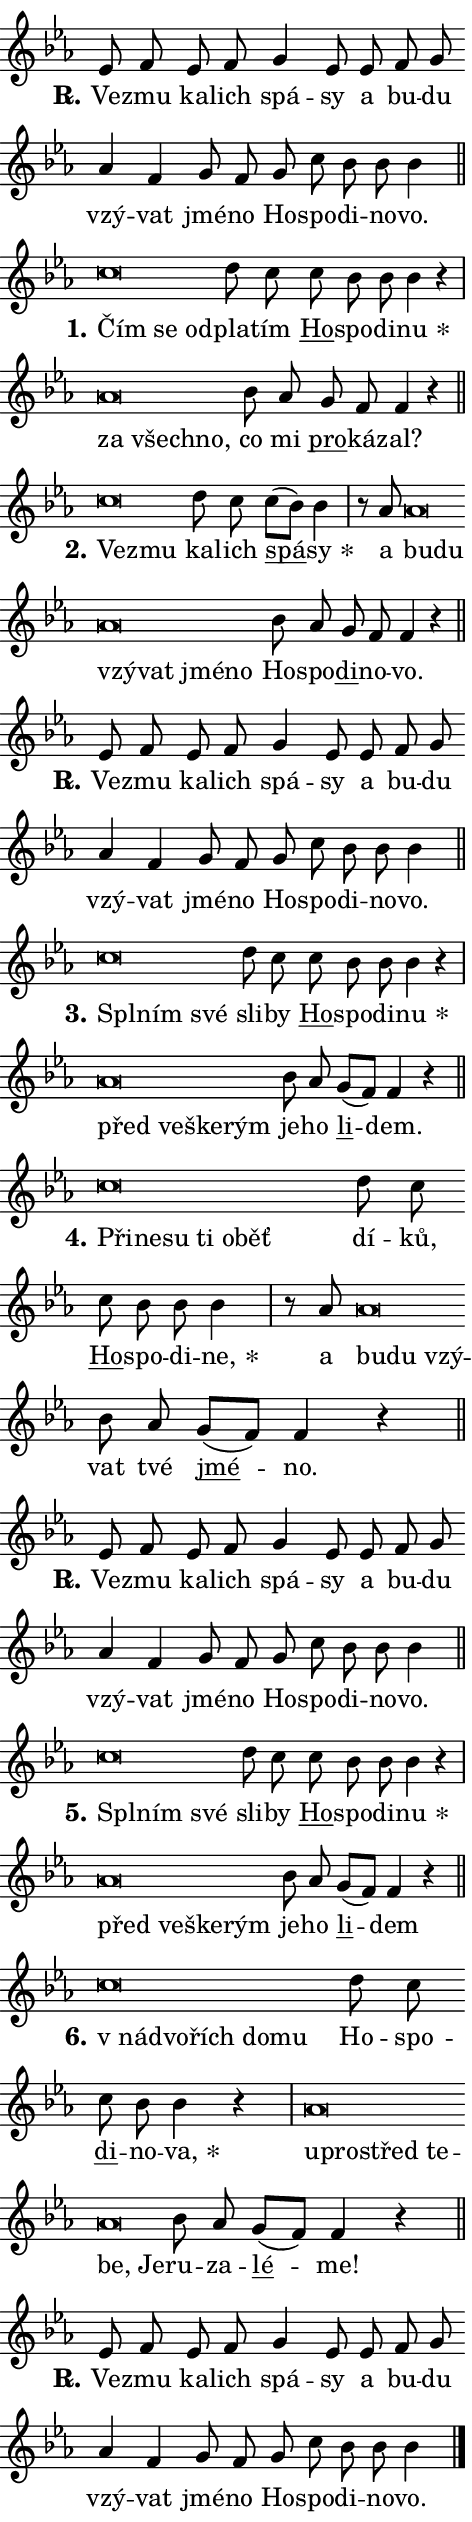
\version "2.24.0"
\header { tagline = "" }
\paper {
  indent = 0\cm
  top-margin = 0\cm
  right-margin = 0.13\cm % to fit lyric hyphens
  bottom-margin = 0\cm
  left-margin = 0\cm
  paper-width = 8\cm
  page-breaking = #ly:one-page-breaking
  system-system-spacing.basic-distance = #11
  score-system-spacing.basic-distance = #11
  ragged-last = ##f
}


%% Author: Thomas Morley
%% https://lists.gnu.org/archive/html/lilypond-user/2020-05/msg00002.html
#(define (line-position grob)
"Returns position of @var[grob} in current system:
   @code{'start}, if at first time-step
   @code{'end}, if at last time-step
   @code{'middle} otherwise
"
  (let* ((col (ly:item-get-column grob))
         (ln (ly:grob-object col 'left-neighbor))
         (rn (ly:grob-object col 'right-neighbor))
         (col-to-check-left (if (ly:grob? ln) ln col))
         (col-to-check-right (if (ly:grob? rn) rn col))
         (break-dir-left
           (and
             (ly:grob-property col-to-check-left 'non-musical #f)
             (ly:item-break-dir col-to-check-left)))
         (break-dir-right
           (and
             (ly:grob-property col-to-check-right 'non-musical #f)
             (ly:item-break-dir col-to-check-right))))
        (cond ((eqv? 1 break-dir-left) 'start)
              ((eqv? -1 break-dir-right) 'end)
              (else 'middle))))

#(define (tranparent-at-line-position vctor)
  (lambda (grob)
  "Relying on @code{line-position} select the relevant enry from @var{vctor}.
Used to determine transparency,"
    (case (line-position grob)
      ((end) (not (vector-ref vctor 0)))
      ((middle) (not (vector-ref vctor 1)))
      ((start) (not (vector-ref vctor 2))))))

noteHeadBreakVisibility =
#(define-music-function (break-visibility)(vector?)
"Makes @code{NoteHead}s transparent relying on @var{break-visibility}"
#{
  \override NoteHead.transparent =
    #(tranparent-at-line-position break-visibility)
#})

#(define delete-ledgers-for-transparent-note-heads
  (lambda (grob)
    "Reads whether a @code{NoteHead} is transparent.
If so this @code{NoteHead} is removed from @code{'note-heads} from
@var{grob}, which is supposed to be @code{LedgerLineSpanner}.
As a result ledgers are not printed for this @code{NoteHead}"
    (let* ((nhds-array (ly:grob-object grob 'note-heads))
           (nhds-list
             (if (ly:grob-array? nhds-array)
                 (ly:grob-array->list nhds-array)
                 '()))
           ;; Relies on the transparent-property being done before
           ;; Staff.LedgerLineSpanner.after-line-breaking is executed.
           ;; This is fragile ...
           (to-keep
             (remove
               (lambda (nhd)
                 (ly:grob-property nhd 'transparent #f))
               nhds-list)))
      ;; TODO find a better method to iterate over grob-arrays, similiar
      ;; to filter/remove etc for lists
      ;; For now rebuilt from scratch
      (set! (ly:grob-object grob 'note-heads)  '())
      (for-each
        (lambda (nhd)
          (ly:pointer-group-interface::add-grob grob 'note-heads nhd))
        to-keep))))

squashNotes = {
  \override NoteHead.X-extent = #'(-0.2 . 0.2)
  \override NoteHead.Y-extent = #'(-0.75 . 0)
  \override NoteHead.stencil =
    #(lambda (grob)
       (let ((pos (ly:grob-property grob 'staff-position)))
         (begin
           (if (< pos -7) (display "ERROR: Lower brevis then expected\n") (display ""))
           (if (<= pos -6) ly:text-interface::print ly:note-head::print))))
}
unSquashNotes = {
  \revert NoteHead.X-extent
  \revert NoteHead.Y-extent
  \revert NoteHead.stencil
}

hideNotes = \noteHeadBreakVisibility #begin-of-line-visible
unHideNotes = \noteHeadBreakVisibility #all-visible

% work-around for resetting accidentals
% https://lilypond.org/doc/v2.23/Documentation/notation/displaying-rhythms#unmetered-music
cadenzaMeasure = {
  \cadenzaOff
  \partial 1024 s1024
  \cadenzaOn
}

#(define-markup-command (accent layout props text) (markup?)
  "Underline accented syllable"
  (interpret-markup layout props
    #{\markup \override #'(offset . 4.3) \underline { #text }#}))

responsum = \markup \concat {
  "R" \hspace #-1.05 \path #0.1 #'((moveto 0 0.07) (lineto 0.9 0.8)) \hspace #0.05 "."
}

spaceSize = #0.6828661417322834 % exact space size for TeX Gyre Schola

\layout {
  \context {
    \Staff
    \remove "Time_signature_engraver"
    \override LedgerLineSpanner.after-line-breaking = #delete-ledgers-for-transparent-note-heads
  }
  \context {
    \Lyrics {
      \override LyricSpace.minimum-distance = \spaceSize
      \override LyricText.font-name = #"TeX Gyre Schola"
      \override LyricText.font-size = 1
      \override StanzaNumber.font-name = #"TeX Gyre Schola Bold"
      \override StanzaNumber.font-size = 1
    }
  }
  \context {
    \Score 
    \override NoteHead.text =
      #(lambda (grob) 
        (let ((pos (ly:grob-property grob 'staff-position)))
          #{\markup {
            \combine
              \halign #-0.55 \raise #(if (= pos -6) 0 0.5) \override #'(thickness . 2) \draw-line #'(3.2 . 0)
              \musicglyph "noteheads.sM1"
          }#}))
  }
}

% magnetic-lyrics.ily
%
%   written by
%     Jean Abou Samra <jean@abou-samra.fr>
%     Werner Lemberg <wl@gnu.org>
%
%   adapted by
%     Jiri Hon <jiri.hon@gmail.com>
%
% Version 2022-Apr-15

% https://www.mail-archive.com/lilypond-user@gnu.org/msg149350.html

#(define (Left_hyphen_pointer_engraver context)
   "Collect syllable-hyphen-syllable occurrences in lyrics and store
them in properties.  This engraver only looks to the left.  For
example, if the lyrics input is @code{foo -- bar}, it does the
following.

@itemize @bullet
@item
Set the @code{text} property of the @code{LyricHyphen} grob between
@q{foo} and @q{bar} to @code{foo}.

@item
Set the @code{left-hyphen} property of the @code{LyricText} grob with
text @q{foo} to the @code{LyricHyphen} grob between @q{foo} and
@q{bar}.
@end itemize

Use this auxiliary engraver in combination with the
@code{lyric-@/text::@/apply-@/magnetic-@/offset!} hook."
   (let ((hyphen #f)
         (text #f))
     (make-engraver
      (acknowledgers
       ((lyric-syllable-interface engraver grob source-engraver)
        (set! text grob)))
      (end-acknowledgers
       ((lyric-hyphen-interface engraver grob source-engraver)
        ;(when (not (grob::has-interface grob 'lyric-space-interface))
          (set! hyphen grob)));)
      ((stop-translation-timestep engraver)
       (when (and text hyphen)
         (ly:grob-set-object! text 'left-hyphen hyphen))
       (set! text #f)
       (set! hyphen #f)))))

#(define (lyric-text::apply-magnetic-offset! grob)
   "If the space between two syllables is less than the value in
property @code{LyricText@/.details@/.squash-threshold}, move the right
syllable to the left so that it gets concatenated with the left
syllable.

Use this function as a hook for
@code{LyricText@/.after-@/line-@/breaking} if the
@code{Left_@/hyphen_@/pointer_@/engraver} is active."
   (let ((hyphen (ly:grob-object grob 'left-hyphen #f)))
     (when hyphen
       (let ((left-text (ly:spanner-bound hyphen LEFT)))
         (when (grob::has-interface left-text 'lyric-syllable-interface)
           (let* ((common (ly:grob-common-refpoint grob left-text X))
                  (this-x-ext (ly:grob-extent grob common X))
                  (left-x-ext
                   (begin
                     ;; Trigger magnetism for left-text.
                     (ly:grob-property left-text 'after-line-breaking)
                     (ly:grob-extent left-text common X)))
                  ;; `delta` is the gap width between two syllables.
                  (delta (- (interval-start this-x-ext)
                            (interval-end left-x-ext)))
                  (details (ly:grob-property grob 'details))
                  (threshold (assoc-get 'squash-threshold details 0.2)))
             (when (< delta threshold)
               (let* (;; We have to manipulate the input text so that
                      ;; ligatures crossing syllable boundaries are not
                      ;; disabled.  For languages based on the Latin
                      ;; script this is essentially a beautification.
                      ;; However, for non-Western scripts it can be a
                      ;; necessity.
                      (lt (ly:grob-property left-text 'text))
                      (rt (ly:grob-property grob 'text))
                      (is-space (grob::has-interface hyphen 'lyric-space-interface))
                      (space (if is-space " " ""))
                      (extra-delta (if is-space spaceSize 0))
                      ;; Append new syllable.
                      (ltrt-space (if (and (string? lt) (string? rt))
                                (string-append lt space rt)
                                (make-concat-markup (list lt space rt))))
                      ;; Right-align `ltrt` to the right side.
                      (ltrt-space-markup (grob-interpret-markup
                               grob
                               (make-translate-markup
                                (cons (interval-length this-x-ext) 0)
                                (make-right-align-markup ltrt-space)))))
                 (begin
                   ;; Don't print `left-text`.
                   (ly:grob-set-property! left-text 'stencil #f)
                   ;; Set text and stencil (which holds all collected
                   ;; syllables so far) and shift it to the left.
                   (ly:grob-set-property! grob 'text ltrt-space)
                   (ly:grob-set-property! grob 'stencil ltrt-space-markup)
                   (ly:grob-translate-axis! grob (- (- delta extra-delta)) X))))))))))


#(define (lyric-hyphen::displace-bounds-first grob)
   ;; Make very sure this callback isn't triggered too early.
   (let ((left (ly:spanner-bound grob LEFT))
         (right (ly:spanner-bound grob RIGHT)))
     (ly:grob-property left 'after-line-breaking)
     (ly:grob-property right 'after-line-breaking)
     (ly:lyric-hyphen::print grob)))

squashThreshold = #0.4

\layout {
  \context {
    \Lyrics
    \consists #Left_hyphen_pointer_engraver
    \override LyricText.after-line-breaking =
      #lyric-text::apply-magnetic-offset!
    \override LyricHyphen.stencil = #lyric-hyphen::displace-bounds-first
    \override LyricText.details.squash-threshold = \squashThreshold
    \override LyricHyphen.minimum-distance = 0
    \override LyricHyphen.minimum-length = \squashThreshold
  }
}

squashText = \override LyricText.details.squash-threshold = 9999
unSquashText = \override LyricText.details.squash-threshold = \squashThreshold

leftText = \override LyricText.self-alignment-X = #LEFT
unLeftText = \revert LyricText.self-alignment-X

starOffset = #(lambda (grob) 
                (let ((x_offset (ly:self-alignment-interface::aligned-on-x-parent grob)))
                  (if (= x_offset 0) 0 (+ x_offset 1.2))))

star = #(define-music-function (syllable)(string?)
"Append star separator at the end of a syllable"
#{
  \once \override LyricText.X-offset = #starOffset
  \lyricmode { \markup {
    #syllable
    \override #'((font-name . "TeX Gyre Schola Bold")) \hspace #0.2 \lower #0.65 \larger "*"
  } }
#})

starAccent = #(define-music-function (syllable)(string?)
"Append star separator at the end of a syllable and make accent"
#{
  \once \override LyricText.X-offset = #starOffset
  \lyricmode { \markup {
    \accent #syllable
    \override #'((font-name . "TeX Gyre Schola Bold")) \hspace #0.2 \lower #0.65 \larger "*"
  } }
#})

breath = #(define-music-function (syllable)(string?)
"Append breathing indicator at the end of a syllable"
#{
  \lyricmode { \markup { #syllable "+" } }
#})

optionalBreath = #(define-music-function (syllable)(string?)
"Append optional breathing indicator at the end of a syllable"
#{
  \lyricmode { \markup { #syllable "(+)" } }
#})


\score {
    <<
        \new Voice = "melody" { \cadenzaOn \key es \major \relative { es'8 f es f g4 es8 es \bar "" f g \bar "" as4 f \bar "" g8 f g c bes bes bes4 \cadenzaMeasure \bar "||" \break } }
        \new Lyrics \lyricsto "melody" { \lyricmode { \set stanza = \responsum
Ve -- zmu ka -- lich spá -- sy a bu -- du vzý -- vat jmé -- no Ho -- spo -- di -- no -- vo. } }
    >>
    \layout {}
}

\score {
    <<
        \new Voice = "melody" { \cadenzaOn \key es \major \relative { \squashNotes c''\breve*1/16 \hideNotes \breve*1/16 \breve*1/16 \bar "" \unHideNotes \unSquashNotes d8 c \bar "" c bes bes bes4 r \cadenzaMeasure \bar "|" \squashNotes as\breve*1/16 \hideNotes \breve*1/16 \breve*1/16 \bar "" \unHideNotes \unSquashNotes bes8 as \bar "" g f f4 r \cadenzaMeasure \bar "||" \break } }
        \new Lyrics \lyricsto "melody" { \lyricmode { \set stanza = "1."
\leftText Čím \squashText se od -- \unLeftText \unSquashText pla -- tím \markup \accent Ho -- spo -- di -- \star nu \leftText za \squashText všech -- no, \unLeftText \unSquashText co mi \markup \accent pro -- ká -- zal? } }
    >>
    \layout {}
}

\score {
    <<
        \new Voice = "melody" { \cadenzaOn \key es \major \relative { \squashNotes c''\breve*1/16 \hideNotes \breve*1/16 \bar "" \unHideNotes \unSquashNotes d8 c \bar "" c[( bes)] bes4 \cadenzaMeasure \bar "|" r8 as8 \squashNotes as\breve*1/16 \hideNotes \breve*1/16 \bar "" \breve*1/16 \bar "" \breve*1/16 \bar "" \breve*1/16 \breve*1/16 \bar "" \unHideNotes \unSquashNotes bes8 as \bar "" g f f4 r \cadenzaMeasure \bar "||" \break } }
        \new Lyrics \lyricsto "melody" { \lyricmode { \set stanza = "2."
\leftText Ve -- \squashText zmu \unLeftText \unSquashText ka -- lich \markup \accent spá -- \star sy a \leftText bu -- \squashText du vzý -- vat jmé -- no \unLeftText \unSquashText Ho -- spo -- \markup \accent di -- no -- vo. } }
    >>
    \layout {}
}

\score {
    <<
        \new Voice = "melody" { \cadenzaOn \key es \major \relative { es'8 f es f g4 es8 es \bar "" f g \bar "" as4 f \bar "" g8 f g c bes bes bes4 \cadenzaMeasure \bar "||" \break } }
        \new Lyrics \lyricsto "melody" { \lyricmode { \set stanza = \responsum
Ve -- zmu ka -- lich spá -- sy a bu -- du vzý -- vat jmé -- no Ho -- spo -- di -- no -- vo. } }
    >>
    \layout {}
}

\score {
    <<
        \new Voice = "melody" { \cadenzaOn \key es \major \relative { \squashNotes c''\breve*1/16 \hideNotes \breve*1/16 \breve*1/16 \bar "" \unHideNotes \unSquashNotes d8 c \bar "" c bes bes bes4 r \cadenzaMeasure \bar "|" \squashNotes as\breve*1/16 \hideNotes \breve*1/16 \bar "" \breve*1/16 \breve*1/16 \bar "" \unHideNotes \unSquashNotes bes8 as \bar "" g[( f)] f4 r \cadenzaMeasure \bar "||" \break } }
        \new Lyrics \lyricsto "melody" { \lyricmode { \set stanza = "3."
\leftText Spl -- \squashText ním své \unLeftText \unSquashText sli -- by \markup \accent Ho -- spo -- di -- \star nu \leftText před \squashText ve -- ške -- rým \unLeftText \unSquashText je -- ho \markup \accent li -- dem. } }
    >>
    \layout {}
}

\score {
    <<
        \new Voice = "melody" { \cadenzaOn \key es \major \relative { \squashNotes c''\breve*1/16 \hideNotes \breve*1/16 \bar "" \breve*1/16 \bar "" \breve*1/16 \bar "" \breve*1/16 \breve*1/16 \bar "" \unHideNotes \unSquashNotes d8 c \bar "" c bes bes bes4 \cadenzaMeasure \bar "|" r8 as8 \squashNotes as\breve*1/16 \hideNotes \breve*1/16 \breve*1/16 \bar "" \unHideNotes \unSquashNotes bes8 as \bar "" g[( f)] f4 r \cadenzaMeasure \bar "||" \break } }
        \new Lyrics \lyricsto "melody" { \lyricmode { \set stanza = "4."
\leftText Při -- \squashText ne -- su ti o -- běť \unLeftText \unSquashText dí -- ků, \markup \accent Ho -- spo -- di -- \star ne, a \leftText bu -- \squashText du vzý -- \unLeftText \unSquashText vat tvé \markup \accent jmé -- no. } }
    >>
    \layout {}
}

\score {
    <<
        \new Voice = "melody" { \cadenzaOn \key es \major \relative { es'8 f es f g4 es8 es \bar "" f g \bar "" as4 f \bar "" g8 f g c bes bes bes4 \cadenzaMeasure \bar "||" \break } }
        \new Lyrics \lyricsto "melody" { \lyricmode { \set stanza = \responsum
Ve -- zmu ka -- lich spá -- sy a bu -- du vzý -- vat jmé -- no Ho -- spo -- di -- no -- vo. } }
    >>
    \layout {}
}

\score {
    <<
        \new Voice = "melody" { \cadenzaOn \key es \major \relative { \squashNotes c''\breve*1/16 \hideNotes \breve*1/16 \breve*1/16 \bar "" \unHideNotes \unSquashNotes d8 c \bar "" c bes bes bes4 r \cadenzaMeasure \bar "|" \squashNotes as\breve*1/16 \hideNotes \breve*1/16 \bar "" \breve*1/16 \breve*1/16 \bar "" \unHideNotes \unSquashNotes bes8 as \bar "" g[( f)] f4 r \cadenzaMeasure \bar "||" \break } }
        \new Lyrics \lyricsto "melody" { \lyricmode { \set stanza = "5."
\leftText Spl -- \squashText ním své \unLeftText \unSquashText sli -- by \markup \accent Ho -- spo -- di -- \star nu \leftText před \squashText ve -- ške -- rým \unLeftText \unSquashText je -- ho \markup \accent li -- dem } }
    >>
    \layout {}
}

\score {
    <<
        \new Voice = "melody" { \cadenzaOn \key es \major \relative { \squashNotes c''\breve*1/16 \hideNotes \breve*1/16 \bar "" \breve*1/16 \bar "" \breve*1/16 \breve*1/16 \bar "" \unHideNotes \unSquashNotes d8 c \bar "" c bes bes4 r \cadenzaMeasure \bar "|" \squashNotes as\breve*1/16 \hideNotes \breve*1/16 \bar "" \breve*1/16 \bar "" \breve*1/16 \bar "" \breve*1/16 \breve*1/16 \bar "" \unHideNotes \unSquashNotes bes8 as \bar "" g[( f)] f4 r \cadenzaMeasure \bar "||" \break } }
        \new Lyrics \lyricsto "melody" { \lyricmode { \set stanza = "6."
\leftText "v ná" -- \squashText dvo -- řích do -- mu \unLeftText \unSquashText Ho -- spo -- \markup \accent di -- no -- \star va, \leftText u -- \squashText pro -- střed te -- be, Je -- \unLeftText \unSquashText ru -- za -- \markup \accent lé -- me! } }
    >>
    \layout {}
}

\score {
    <<
        \new Voice = "melody" { \cadenzaOn \key es \major \relative { es'8 f es f g4 es8 es \bar "" f g \bar "" as4 f \bar "" g8 f g c bes bes bes4 \cadenzaMeasure \bar "||" \break } \bar "|." }
        \new Lyrics \lyricsto "melody" { \lyricmode { \set stanza = \responsum
Ve -- zmu ka -- lich spá -- sy a bu -- du vzý -- vat jmé -- no Ho -- spo -- di -- no -- vo. } }
    >>
    \layout {}
}
